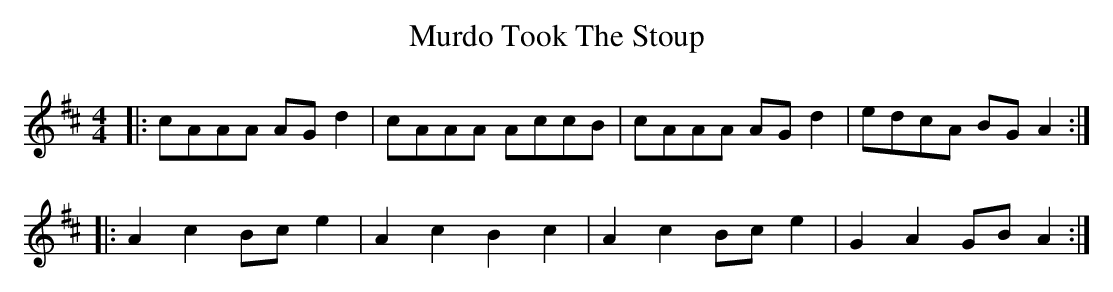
X:1
T: Murdo Took The Stoup
M: 4/4
L: 1/8
K: Amix
|:cAAA AG d2|cAAA AccB|cAAA AG d2|edcA BG A2:|
|:A2 c2 Bc e2|A2 c2 B2 c2|A2 c2 Bc e2|G2 A2 GB A2:|
